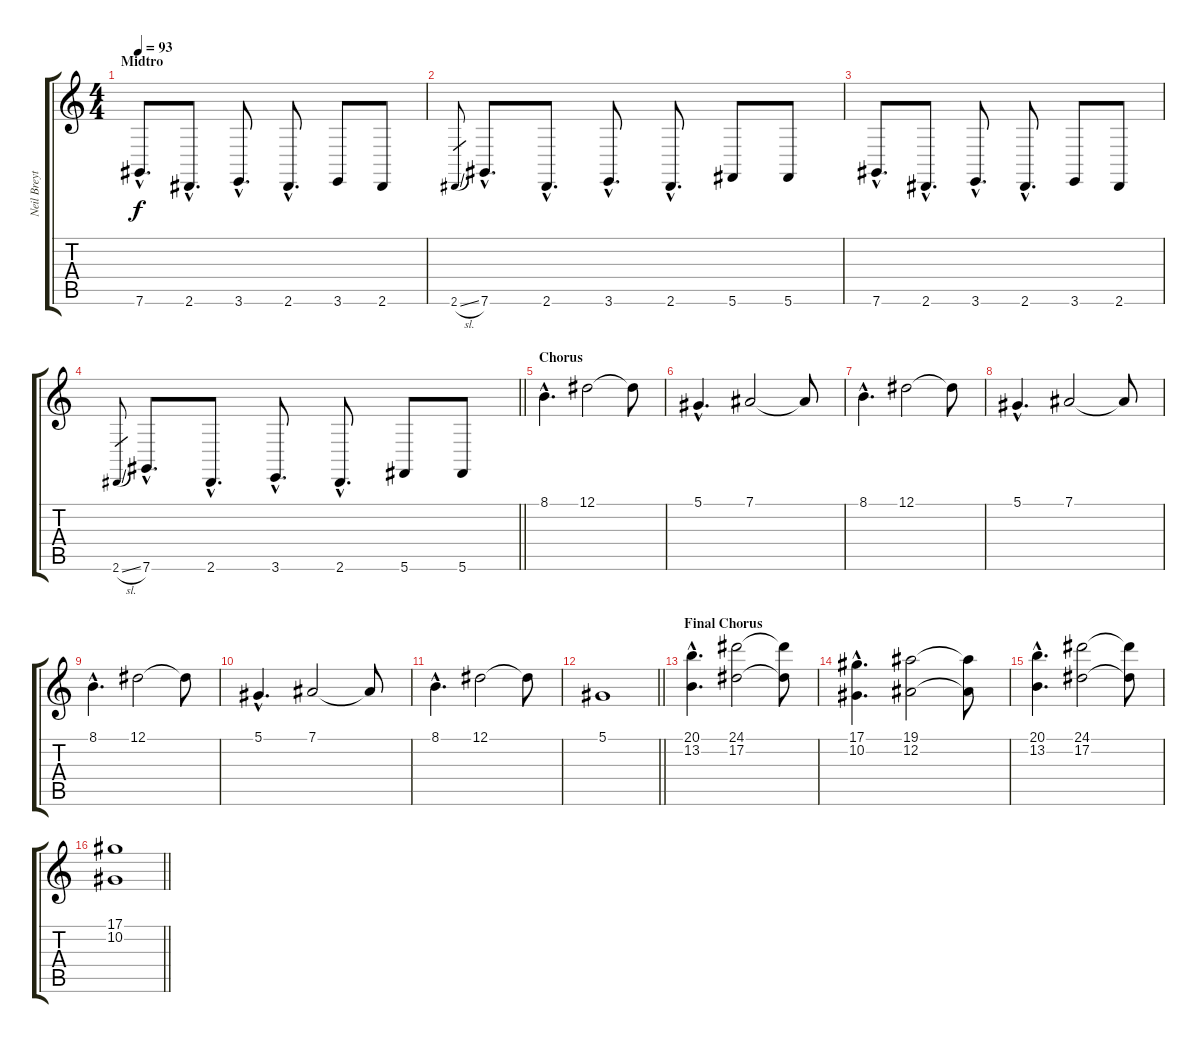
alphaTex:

\track ("Neil Breytenbach (Keyboards/Strings)" "Neil Breyt") {instrument violin}
\staff {score tabs}
\tuning (Eb4 Bb3 Gb3 Db3 Ab2 Db2) {hide}
\ts (4 4)
\section ("" "Midtro")
\tempo 93
\clef g2
\ks c
7.6{hac}.8{d dy f} 2.6{hac}.8{d} 3.6{hac}.8{d} 2.6{hac}.8{d} 3.6.8 2.6.8 |
2.6{sl}.8{gr} 7.6{hac}.8{d} 2.6{hac}.8{d} 3.6{hac}.8{d} 2.6{hac}.8{d} 5.6.8 5.6.8 |
7.6{hac}.8{d} 2.6{hac}.8{d} 3.6{hac}.8{d} 2.6{hac}.8{d} 3.6.8 2.6.8 |
\barLineRight lightlight
2.6{sl}.8{gr} 7.6{hac}.8{d} 2.6{hac}.8{d} 3.6{hac}.8{d} 2.6{hac}.8{d} 5.6.8 5.6.8 |
\section ("" "Chorus")
8.1{hac}.4{d instrument stringensemble1} 12.1.2 12.1{t}.8 |
5.1{hac}.4{d} 7.1.2 7.1{t}.8 |
8.1{hac}.4{d} 12.1.2 12.1{t}.8 |
5.1{hac}.4{d} 7.1.2 7.1{t}.8 |
8.1{hac}.4{d} 12.1.2 12.1{t}.8 |
5.1{hac}.4{d} 7.1.2 7.1{t}.8 |
8.1{hac}.4{d} 12.1.2 12.1{t}.8 |
\barLineRight lightlight
5.1.1 |
\section ("" "Final Chorus")
(20.1{hac} 13.2{hac}).4{d} (24.1 17.2).2 (24.1{t} 17.2{t}).8 |
(17.1{hac} 10.2{hac}).4{d} (19.1 12.2).2 (19.1{t} 12.2{t}).8 |
(20.1{hac} 13.2{hac}).4{d} (24.1 17.2).2 (24.1{t} 17.2{t}).8 |
\barLineRight lightlight
(17.1 10.2).1
